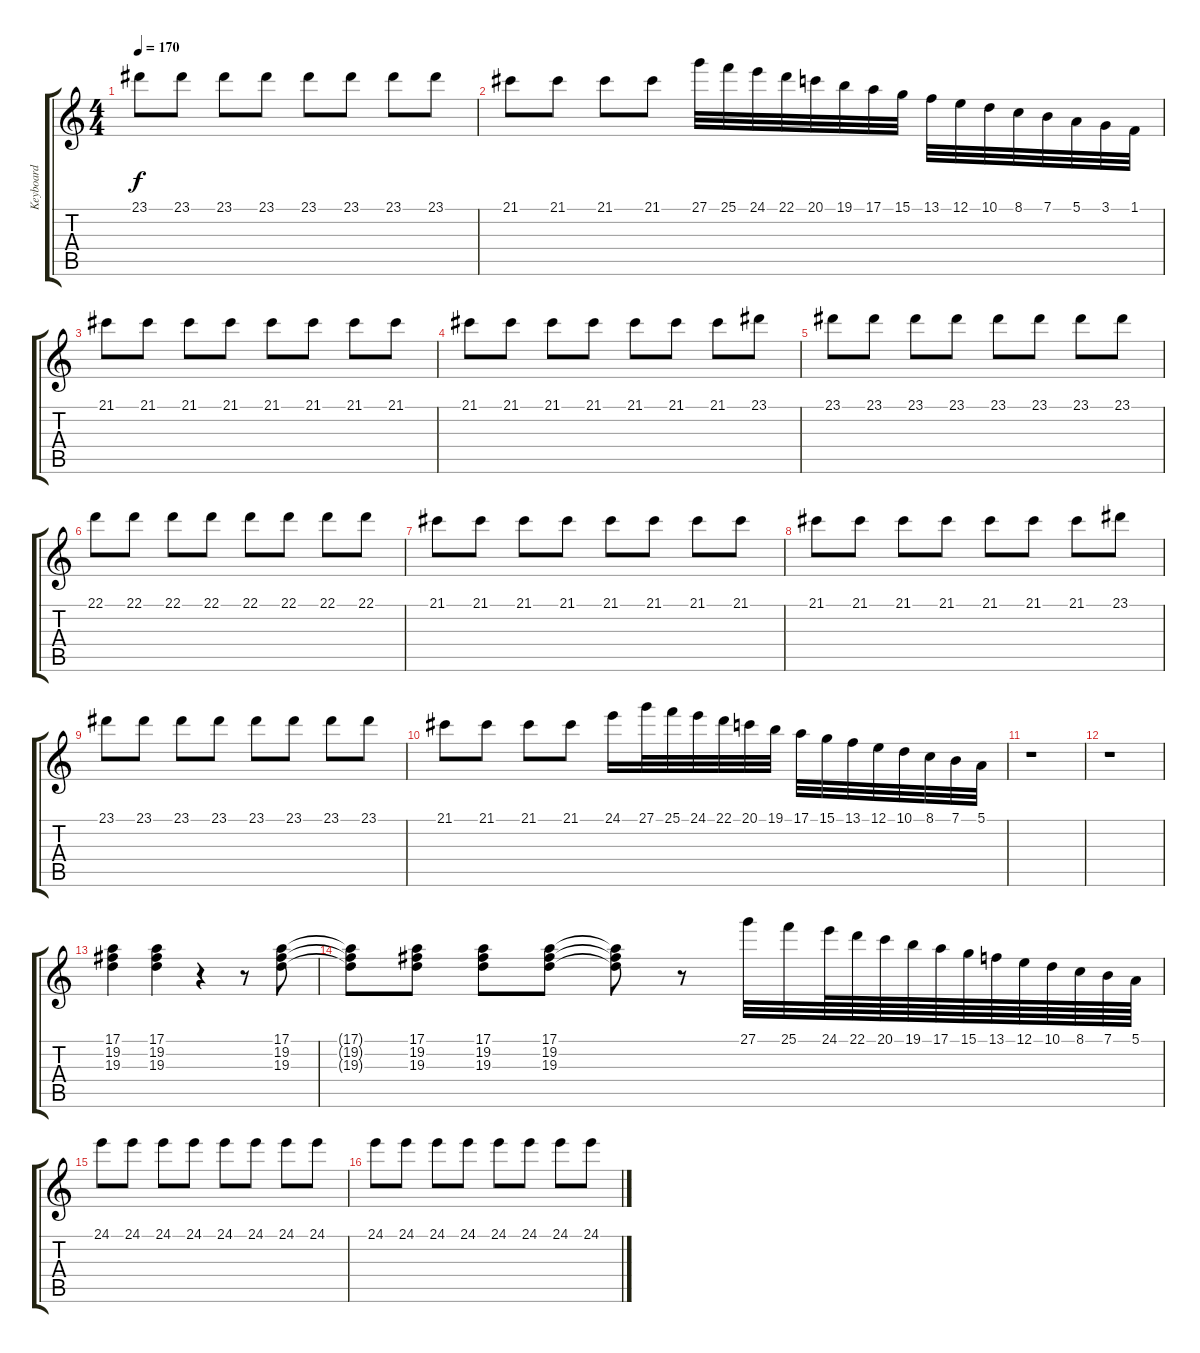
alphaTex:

\track ("Keyboard" "Keyboard") {instrument electricgrandpiano}
\staff {score tabs}
\tuning (E4 B3 G3 D3 A2 E2) {hide}
\ts (4 4)
\tempo 170
\clef g2
\ks c
23.1.8{dy f} 23.1.8 23.1.8 23.1.8 23.1.8 23.1.8 23.1.8 23.1.8 |
21.1.8 21.1.8 21.1.8 21.1.8 27.1.32 25.1.32 24.1.32 22.1.32 20.1.32 19.1.32 17.1.32 15.1.32 13.1.32 12.1.32 10.1.32 8.1.32 7.1.32 5.1.32 3.1.32 1.1.32 |
21.1.8 21.1.8 21.1.8 21.1.8 21.1.8 21.1.8 21.1.8 21.1.8 |
21.1.8 21.1.8 21.1.8 21.1.8 21.1.8 21.1.8 21.1.8 23.1.8 |
23.1.8 23.1.8 23.1.8 23.1.8 23.1.8 23.1.8 23.1.8 23.1.8 |
22.1.8 22.1.8 22.1.8 22.1.8 22.1.8 22.1.8 22.1.8 22.1.8 |
21.1.8 21.1.8 21.1.8 21.1.8 21.1.8 21.1.8 21.1.8 21.1.8 |
21.1.8 21.1.8 21.1.8 21.1.8 21.1.8 21.1.8 21.1.8 23.1.8 |
23.1.8 23.1.8 23.1.8 23.1.8 23.1.8 23.1.8 23.1.8 23.1.8 |
21.1.8 21.1.8 21.1.8 21.1.8 24.1.16 27.1.32 25.1.32 24.1.32 22.1.32 20.1.32 19.1.32 17.1.32 15.1.32 13.1.32 12.1.32 10.1.32 8.1.32 7.1.32 5.1.32 |
r.1 |
r.1 |
(17.1 19.2 19.3).4 (17.1 19.2 19.3).4 r.4 r.8 (17.1 19.2 19.3).8 |
(17.1{t} 19.2{t} 19.3{t}).8 (17.1 19.2 19.3).8 (17.1 19.2 19.3).8 (17.1 19.2 19.3).8 (17.1{t} 19.2{t} 19.3{t}).8 r.8 27.1.32 25.1.32 24.1.64 22.1.64 20.1.64 19.1.64 17.1.64 15.1.64 13.1.64 12.1.64 10.1.64 8.1.64 7.1.64 5.1.64 |
24.1.8 24.1.8 24.1.8 24.1.8 24.1.8 24.1.8 24.1.8 24.1.8 |
24.1.8 24.1.8 24.1.8 24.1.8 24.1.8 24.1.8 24.1.8 24.1.8
